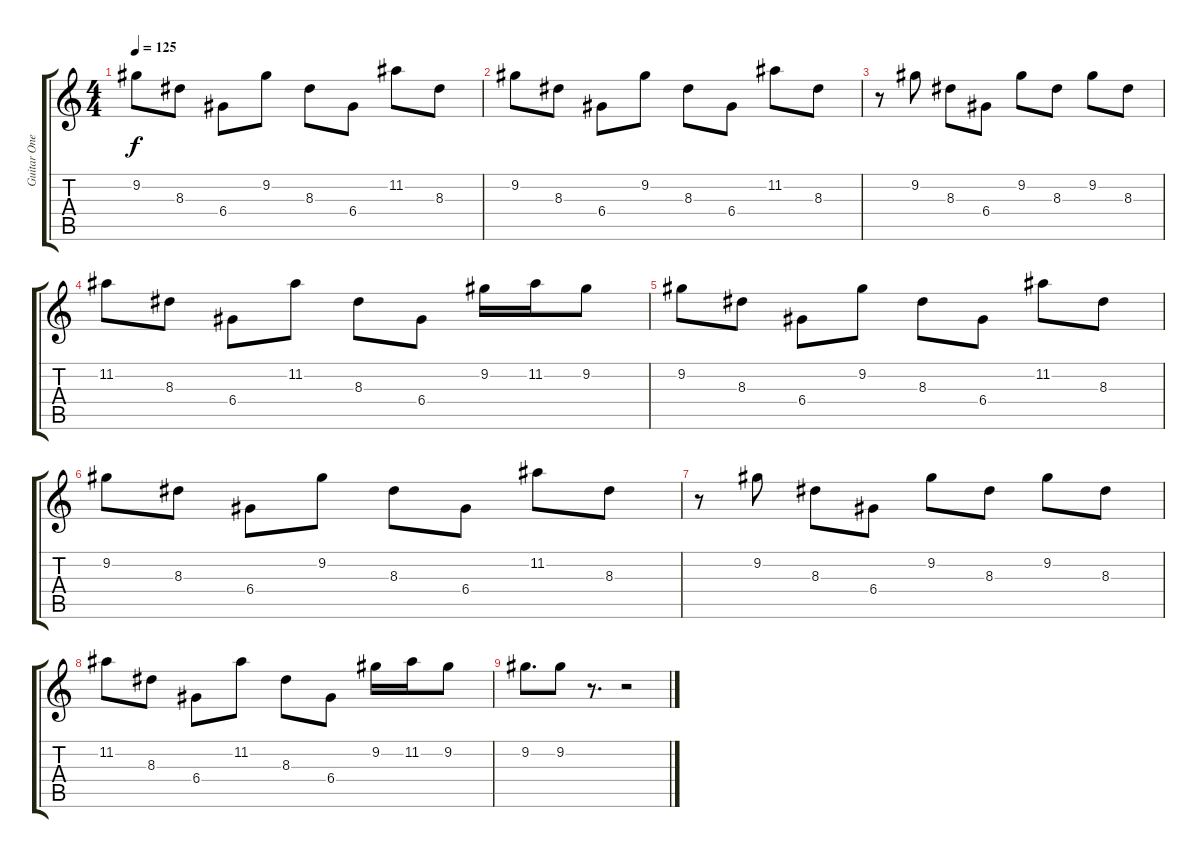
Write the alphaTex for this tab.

\track ("Guitar One" "Guitar One") {instrument distortionguitar}
\staff {score tabs}
\tuning (E4 B3 G3 D3 A2 D2) {hide}
\ts (4 4)
\tempo 125
\clef g2
\ks c
9.2.8{dy f} 8.3.8 6.4.8 9.2.8 8.3.8 6.4.8 11.2.8 8.3.8 |
9.2.8 8.3.8 6.4.8 9.2.8 8.3.8 6.4.8 11.2.8 8.3.8 |
r.8 9.2.8 8.3.8 6.4.8 9.2.8 8.3.8 9.2.8 8.3.8 |
11.2.8 8.3.8 6.4.8 11.2.8 8.3.8 6.4.8 9.2.16 11.2.16 9.2.8 |
9.2.8 8.3.8 6.4.8 9.2.8 8.3.8 6.4.8 11.2.8 8.3.8 |
9.2.8 8.3.8 6.4.8 9.2.8 8.3.8 6.4.8 11.2.8 8.3.8 |
r.8 9.2.8 8.3.8 6.4.8 9.2.8 8.3.8 9.2.8 8.3.8 |
11.2.8 8.3.8 6.4.8 11.2.8 8.3.8 6.4.8 9.2.16 11.2.16 9.2.8 |
9.2.8{d} 9.2.8 r.8{d} r.2
